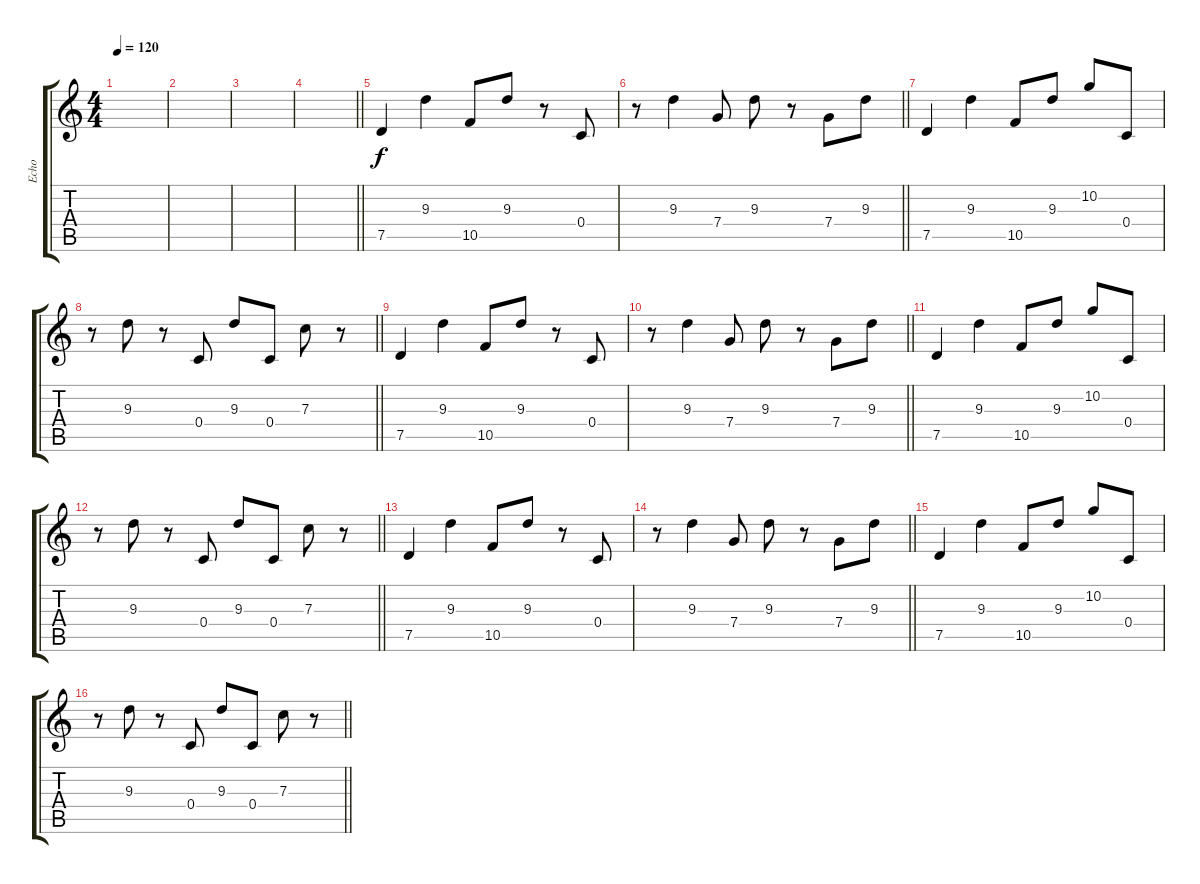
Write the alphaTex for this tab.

\track ("Echo" "Echo") {instrument distortionguitar}
\staff {score tabs}
\tuning (D4 A3 F3 C3 G2 C2) {hide}
\ts (4 4)
\tempo 120
\clef g2
\ks c
|
|
|
\barLineRight lightlight
|
7.5.4 9.3.4 10.5.8 9.3.8 r.8 0.4.8 |
\barLineRight lightlight
r.8 9.3.4 7.4.8 9.3.8 r.8 7.4.8 9.3.8 |
7.5.4 9.3.4 10.5.8 9.3.8 10.2.8 0.4.8 |
\barLineRight lightlight
r.8 9.3.8 r.8 0.4.8 9.3.8 0.4.8 7.3.8 r.8 |
7.5.4 9.3.4 10.5.8 9.3.8 r.8 0.4.8 |
\barLineRight lightlight
r.8 9.3.4 7.4.8 9.3.8 r.8 7.4.8 9.3.8 |
7.5.4 9.3.4 10.5.8 9.3.8 10.2.8 0.4.8 |
\barLineRight lightlight
r.8 9.3.8 r.8 0.4.8 9.3.8 0.4.8 7.3.8 r.8 |
7.5.4 9.3.4 10.5.8 9.3.8 r.8 0.4.8 |
\barLineRight lightlight
r.8 9.3.4 7.4.8 9.3.8 r.8 7.4.8 9.3.8 |
7.5.4 9.3.4 10.5.8 9.3.8 10.2.8 0.4.8 |
\barLineRight lightlight
r.8 9.3.8 r.8 0.4.8 9.3.8 0.4.8 7.3.8 r.8
